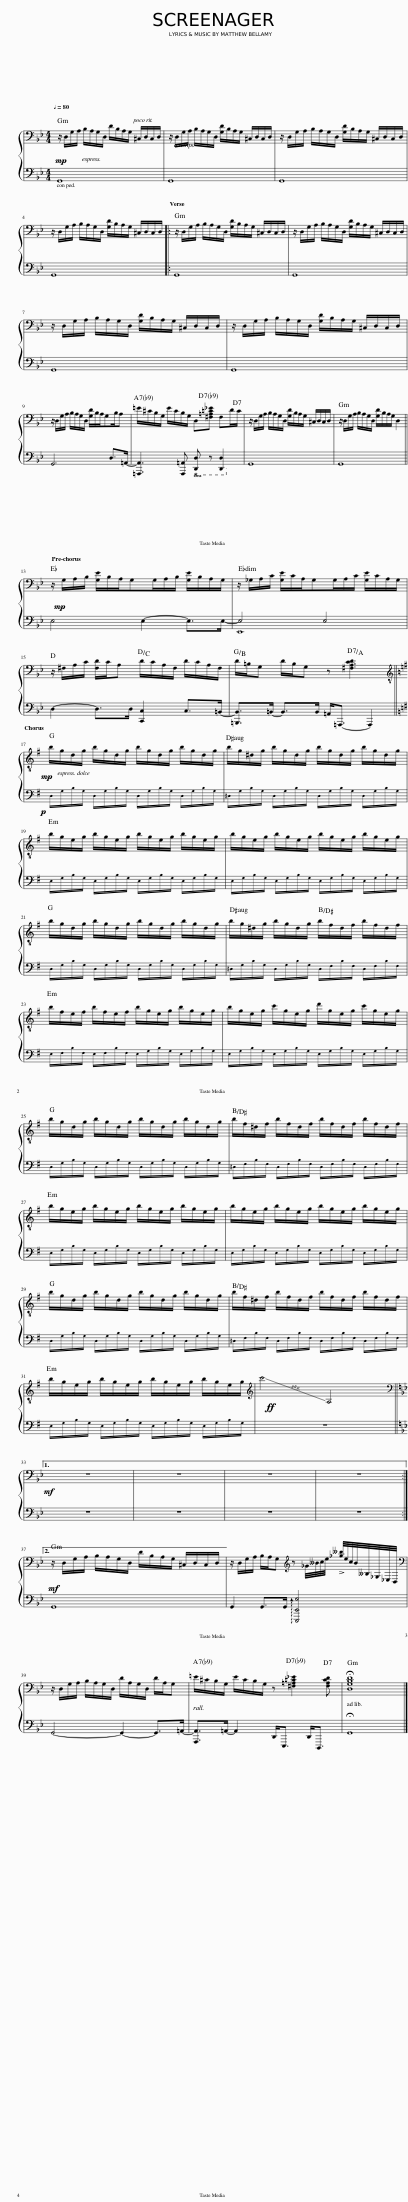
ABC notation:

X:1
%%score { 1 | ( 2 3 ) }
L:1/8
Q:1/4=80
M:4/4
I:linebreak $
K:Bb
V:1 bass
V:2 bass
V:3 bass
V:1
!ped! z/!mp! D,/G,/A,/ B,/A,/G,/D,/!>(! D/B,/A,/[Q:1/4=78]G,/[Q:1/4=77] ^C,/[Q:1/4=77]D,/[Q:1/4=75]C,/!p![Q:1/4=75]D,/!>)! |[Q:1/4=78]!ped! z/!ped-up!!mp! D,/G,/A,/ B,/A,/G,/D,/!>(! [G,D]/B,/A,/[Q:1/4=78]G,/[Q:1/4=77] ^C,/D,/[Q:1/4=76]C,/!p!D,/!>)! |[Q:1/4=79]!mp!!ped! z/!ped-up! D,/G,/A,/ B,/A,/G,/D,/!>(! [G,D]/B,/A,/G,/ ^C,/D,/C,/!p!D,/!>)! |$!mp!!ped! z/!ped-up! D,/G,/A,/ B,/A,/G,/D,/!>(! [G,D]/B,/A,/G,/ ^C,/D,/C,/!>)!!p!D,/ |:!mp!!ped! z/!ped-up! D,/G,/A,/ B,/A,/G,/D,/ [G,D]/B,/A,/G,/ ^C,/D,/C,/D,/ | %5
!ped! z/!ped-up! D,/G,/A,/ B,/A,/G,/D,/ [G,D]/B,/A,/G,/ ^C,/D,/C,/D,/ |$!ped! z/!ped-up! D,/G,/A,/ B,/A,/G,/D,/ [G,D]/B,/A,/G,/ ^C,/D,/C,/D,/ |!ped! z/!ped-up! D,/G,/A,/ B,/A,/G,/D,/ [G,D]/B,/A,/G,/ ^C,/D,/C,/D,/ |$!ped! z/!ped-up! D,/G,/A,/ B,/A,/G,/D,/ [G,D]/B,/A,/G,B,/A, |!ped! =E/!ped-up!^C/B,/G,/ E/C/!>!B,/!ped!G,/!ped-up! D,[^F,=A,=C_E]!ped! F,!ped-up!D/C/ | %10
!ped! z/!ped-up! D,/G,/A,/ B,/A,/G,/D,/ [G,D]/B,/A,/G,/ ^C,/D,/C,/D,/ |!ped! z/!ped-up! D,/G,/A,/ B,/A,/G,/D,/ [G,D]/B,/A,/G,/ D,2 ||$!ped! z/!ped-up!!mp! G,/A,/B,/ [G,E]/B,/A,/G,G,/A,/B,/ [G,E]/B,/A,/G,/ |!ped! z/!ped-up! _G,/A,/C/ [G,E]/C/A,/G,G,/A,/C/ [G,E]/C/A,/G,/ |$!ped! z/!ped-up! ^F,/A,/C/ [F,D]/C/A,!ped! D/!ped-up!C/A,/F,/ D/C/A,/F,/ | %15
!ped! D/!ped-up!=B,/G, D/B,/G,!ped! z !fermata![^F,A,CD]3!ped-up! ||$[K:G][K:treble-8]!mp!!ped! (b/g/d/g/ b/g/d/g/ b/g/d/g/ b/g/d/g/!ped-up! | b/g/^d/g/ b/g/d/g/ b/g/d/g/ b/g/d/g/) |$!ped! (b/!ped-up!g/e/g/ b/g/e/g/ b/g/e/g/ b/g/e/g/ | b/g/e/g/ b/g/e/g/ b/g/e/g/ b/g/e/g/) |$ %20
!ped! (b/!ped-up!g/d/g/ b/g/d/g/ b/g/d/g/ b/g/d/g/ | b/g/^d/g/ b/g/d/g/ b/f/d/f/ b/f/d/f/) |$!ped! (b/!ped-up!f/e/f/ b/f/e/f/ b/g/e/g/ b/g/e/g/ | b/g/e/g/ c'/g/e/g/ d'/g/e/g/ c'/g/e/g/) |$!ped! (b/!ped-up!g/d/g/ b/g/d/g/ b/g/d/g/ b/g/d/g/ | %25
 b/f/^d/f/ b/f/d/f/ b/f/d/f/ b/f/d/f/) |$!ped! (b/!ped-up!g/e/g/ b/g/e/g/ b/g/e/g/ b/g/e/g/ | b/g/e/g/ b/g/e/g/ b/g/e/g/ b/g/e/g/) |$!ped! (b/!ped-up!g/d/g/ b/g/d/g/ b/g/d/g/ b/g/d/g/ | b/f/^d/f/ b/f/d/f/ b/f/d/f/ b/f/d/f/) |$ %30
!ped! (b/!ped-up!g/e/g/ b/g/e/g/ b/g/e/g/ b/g/e/g/) |[K:treble]!ff! !-(!c'4 !-)!A,4 ||1$[K:Bb][K:bass] z8 | z8 | z8 | %35
 z8 :|2$!mf!!ped! z/ D,/G,/A,/ B,/A,/G,/D,/!>(! D/B,/A,/G,/ ^C,/D,/C,/!p!D,/!ped-up!!>)! ||!mf!!ped! z/!ped-up! D,/G,/A,/ B,/A,/G,[K:treble]!f! z _G/4__B/4c/4e/4 !>![_g__b]/4e/4c/4B/4__B,/4_G,/4_E,/4D,/4 |$[K:bass]!mf!!ped! z/!ped-up! D,/G,/A,/ B,/A,/G,/D,/ D/A,/G,/D,/ D/A,/G, |[Q:1/4=75]!ped! =E/!ped-up!^C/B,/G,/[Q:1/4=73] E/C/[Q:1/4=63]B,/G,/ z[Q:1/4=60] [^F,=A,=C_E]2[Q:1/4=43] [F,A,CD] | %40
!pp!!ped! !arpeggio!!fermata![D,G,B,D]8!ped-up! |] %41
V:2
!mp! G,,8 |!mp! G,,8 |!mp! G,,8 |$!mp! G,,8 |:!mp! G,,8 | %5
 G,,8 |$ G,,8 | G,,8 |$ G,,6 D,>=A,,- | !>![=A,,,A,,]3 !>![A,,,=A,,]!8vb(! [D,,,D,,] z [D,,,D,,]2!8vb)! | %10
 G,,8 | G,,8 ||$ E,4 E,2- E,>E,- | E,4 E,4 |$!mf! D,2- D,>D, [C,,C,]2 C,>=B,,- | %15
 [=B,,,B,,]>=B,,- B,,>B,, !tenuto!=A,,<=A,,,- A,,,2 ||$[K:G]!p! (D,/G,/B,/G,/ D,/G,/B,/G,/ D,/G,/B,/G,/ D,/G,/B,/G,/ | ^D,/G,/B,/G,/ D,/G,/B,/G,/ D,/G,/B,/G,/ D,/G,/B,/G,/) |$ (E,/G,/B,/G,/ E,/G,/B,/G,/ E,/G,/B,/G,/ E,/G,/B,/G,/ | E,/G,/B,/G,/ E,/G,/B,/G,/ E,/G,/B,/G,/ E,/G,/B,/G,/) |$ %20
 (D,/G,/B,/G,/ D,/G,/B,/G,/ D,/G,/B,/G,/ D,/G,/B,/G,/ | ^D,/G,/B,/G,/ D,/G,/B,/G,/ D,/F,/B,/F,/ D,/F,/B,/F,/) |$ (E,/F,/B,/F,/ E,/F,/B,/F,/ E,/G,/B,/G,/ E,/G,/B,/G,/ | E,/G,/B,/G,/ E,/G,/B,/G,/ E,/G,/B,/G,/ E,/G,/B,/G,/) |$ (D,/G,/B,/G,/ D,/G,/B,/G,/ D,/G,/B,/G,/ D,/G,/B,/G,/ | %25
 ^D,/F,/B,/F,/ D,/F,/B,/F,/ D,/F,/B,/F,/ D,/F,/B,/F,/) |$ (E,/G,/B,/G,/ E,/G,/B,/G,/ E,/G,/B,/G,/ E,/G,/B,/G,/ | E,/G,/B,/G,/ E,/G,/B,/G,/ E,/G,/B,/G,/ E,/G,/B,/G,/) |$ (D,/G,/B,/G,/ D,/G,/B,/G,/ D,/G,/B,/G,/ D,/G,/B,/G,/ | ^D,/F,/B,/F,/ D,/F,/B,/F,/ D,/F,/B,/F,/ D,/F,/B,/F,/) |$ %30
 (E,/G,/B,/G,/ E,/G,/B,/G,/ E,/G,/B,/G,/ E,/G,/B,/G,/) | z8 ||1$[K:Bb]!mf! z8 | z8 | z8 | %35
 z8 :|2$!mf! G,,8 ||!mf! G,,2 G,,>G,, !arpeggio![E,,,E,,E,]4 |$!mf! G,,4- G,,2- G,,>=A,,- | [A,,,A,,]>=A,,- A,,2 D,,<!tenuto!E,,, D,,<!tenuto!D,,, | %40
 !fermata!G,,8 |] %41
V:3
 x8 | x8 | x8 |$ x8 |: x8 | %5
 x8 |$ x8 | x8 |$ x8 | x4!8vb(! x4!8vb)! | %10
 x8 | x8 ||$ x8 | E,,8 |$ x8 | %15
 x8 ||$[K:G] x8 | x8 |$ x8 | x8 |$ %20
 x8 | x8 |$ x8 | x8 |$ x8 | %25
 x8 |$ x8 | x8 |$ x8 | x8 |$ %30
 x8 | x8 ||1$[K:Bb] x8 | x8 | x8 | %35
 x8 :|2$ x8 || x8 |$ x8 | x8 | %40
 x8 |] %41
